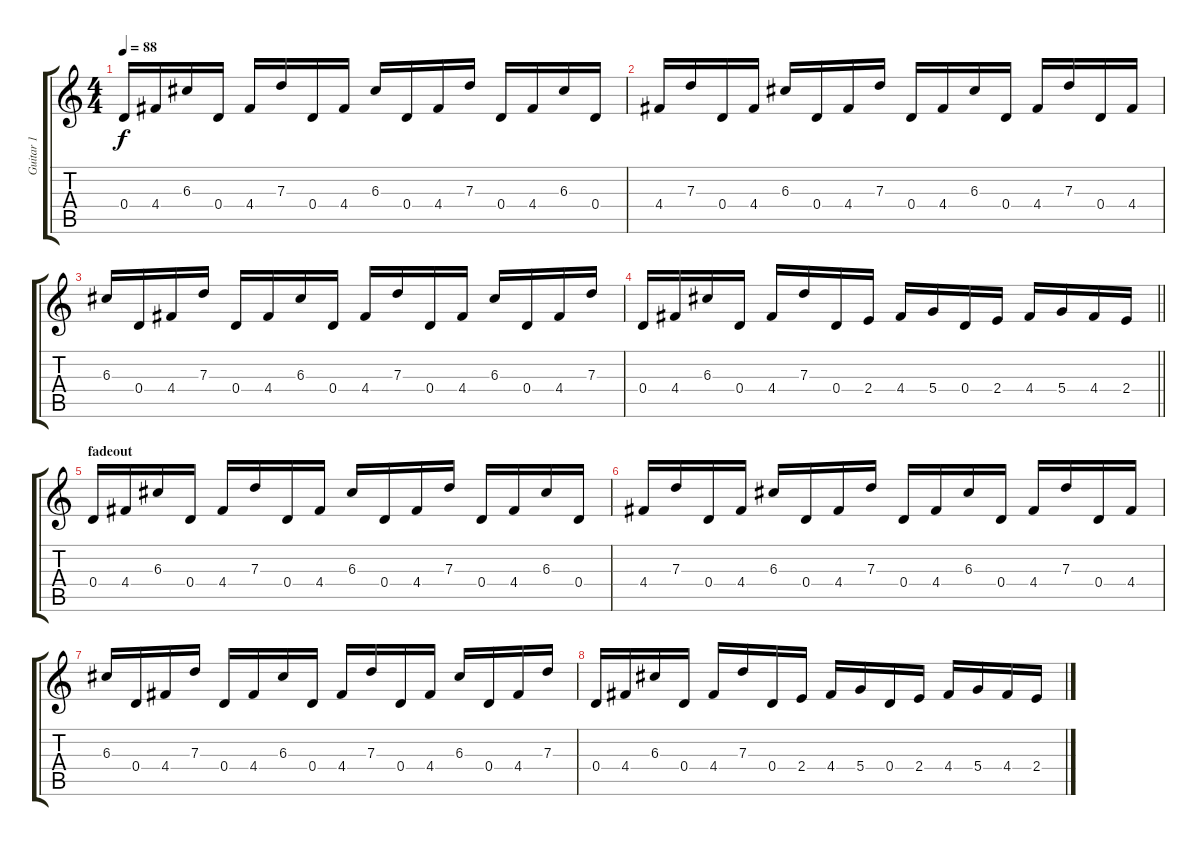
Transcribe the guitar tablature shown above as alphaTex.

\track ("Guitar 1" "Guitar 1") {instrument electricguitarjazz}
\staff {score tabs}
\tuning (E4 B3 G3 D3 A2 E2) {hide}
\ts (4 4)
\tempo 88
\clef g2
\ks c
0.4.16{dy f} 4.4.16 6.3.16 0.4.16 4.4.16 7.3.16 0.4.16 4.4.16 6.3.16 0.4.16 4.4.16 7.3.16 0.4.16 4.4.16 6.3.16 0.4.16 |
4.4.16 7.3.16 0.4.16 4.4.16 6.3.16 0.4.16 4.4.16 7.3.16 0.4.16 4.4.16 6.3.16 0.4.16 4.4.16 7.3.16 0.4.16 4.4.16 |
6.3.16 0.4.16 4.4.16 7.3.16 0.4.16 4.4.16 6.3.16 0.4.16 4.4.16 7.3.16 0.4.16 4.4.16 6.3.16 0.4.16 4.4.16 7.3.16 |
\barLineRight lightlight
0.4.16 4.4.16 6.3.16 0.4.16 4.4.16 7.3.16 0.4.16 2.4.16 4.4.16 5.4.16 0.4.16 2.4.16 4.4.16 5.4.16 4.4.16 2.4.16 |
\section ("" "fadeout")
0.4.16{volume 0} 4.4.16 6.3.16 0.4.16 4.4.16 7.3.16 0.4.16 4.4.16 6.3.16 0.4.16 4.4.16 7.3.16 0.4.16 4.4.16 6.3.16 0.4.16 |
4.4.16 7.3.16 0.4.16 4.4.16 6.3.16 0.4.16 4.4.16 7.3.16 0.4.16 4.4.16 6.3.16 0.4.16 4.4.16 7.3.16 0.4.16 4.4.16 |
6.3.16 0.4.16 4.4.16 7.3.16 0.4.16 4.4.16 6.3.16 0.4.16 4.4.16 7.3.16 0.4.16 4.4.16 6.3.16 0.4.16 4.4.16 7.3.16 |
0.4.16 4.4.16 6.3.16 0.4.16 4.4.16 7.3.16 0.4.16 2.4.16 4.4.16 5.4.16 0.4.16 2.4.16 4.4.16 5.4.16 4.4.16 2.4.16
